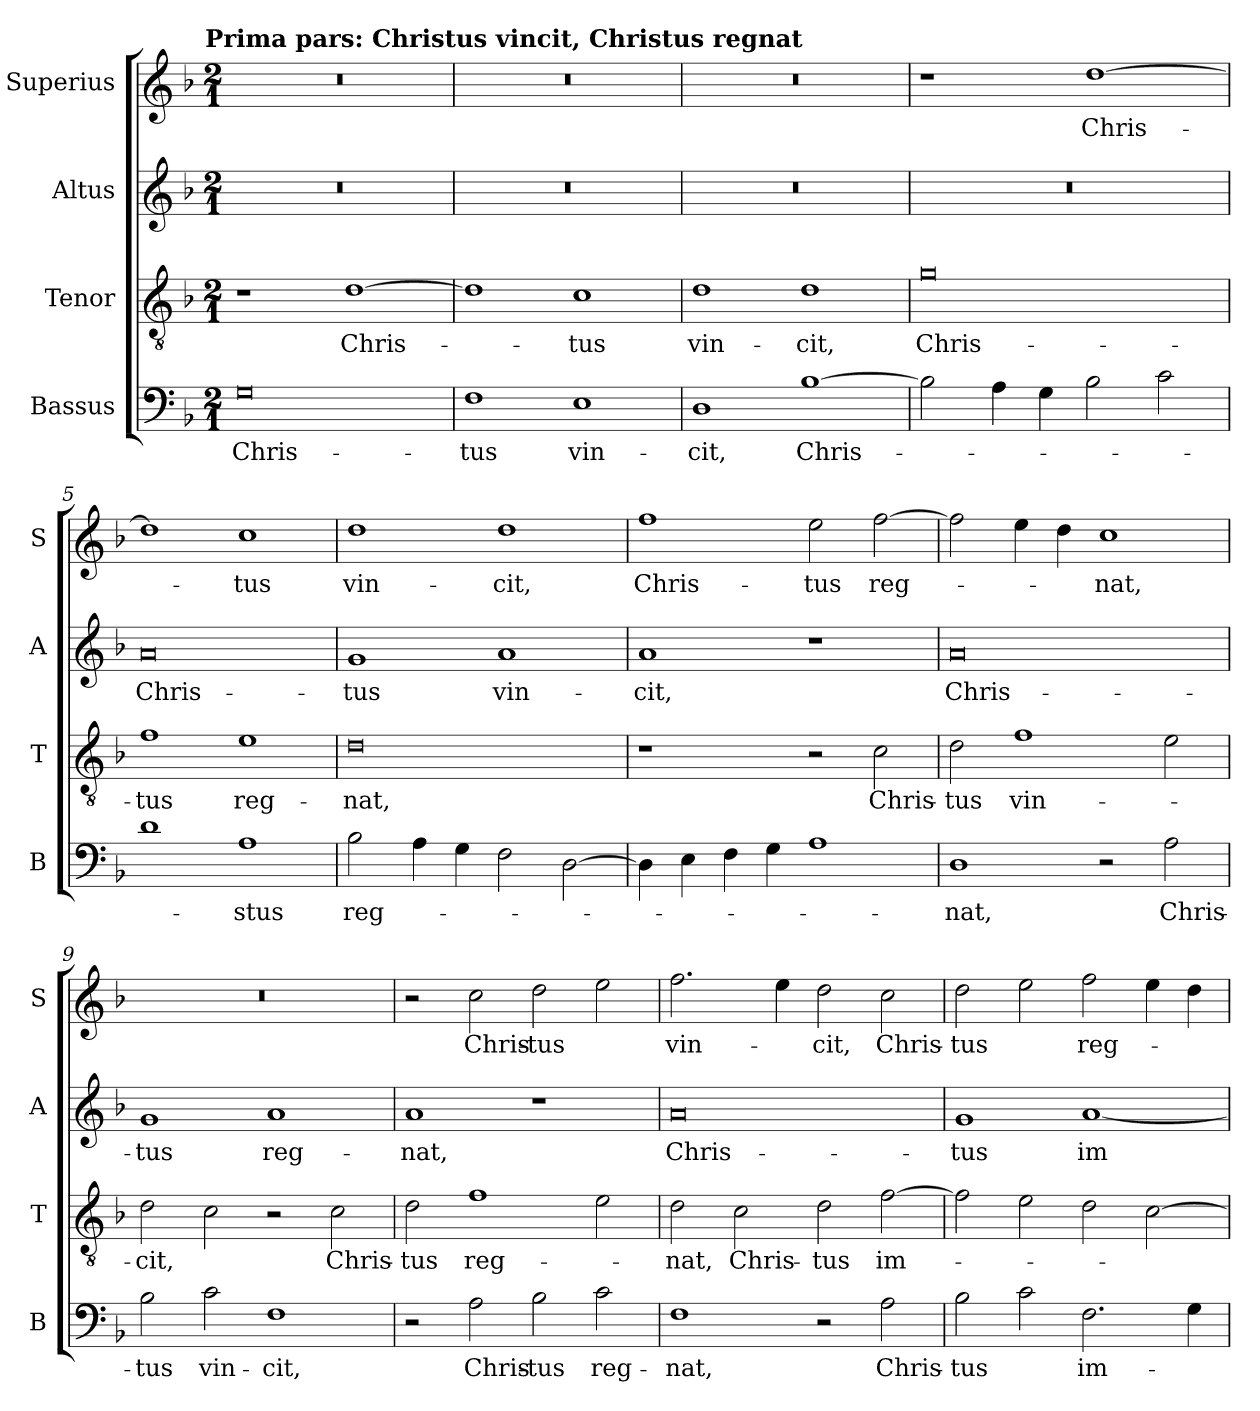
**kern	**text	**kern	**text	**kern	**text	**kern	**text
*part4	*part4	*part3	*part3	*part2	*part2	*part1	*part1
*staff4	*staff4	*staff3	*staff3	*staff2	*staff2	*staff1	*staff1
*I"Bassus	*	*I"Tenor	*	*I"Altus	*	*I"Superius	*
*I'B	*	*I'T	*	*I'A	*	*I'S	*
*clefF4	*	*clefGv2	*	*clefG2	*	*clefG2	*
*k[b-]	*	*k[b-]	*	*k[b-]	*	*k[b-]	*
*F:	*	*F:	*	*F:	*	*F:	*
!!LO:TX:omd:t=Prima pars&colon; Christus vincit, Christus regnat
*M2/1	*	*M2/1	*	*M2/1	*	*M2/1	*
=1	=1	=1	=1	=1	=1	=1	=1
0G	Chris-	1r	.	0r	.	0r	.
.	.	[1d	Chris-	.	.	.	.
=2	=2	=2	=2	=2	=2	=2	=2
1F	-tus	1d]	.	0r	.	0r	.
1E	vin-	1c	-tus	.	.	.	.
=3	=3	=3	=3	=3	=3	=3	=3
1D	-cit,	1d	vin-	0r	.	0r	.
[1B-	Chris-	1d	-cit,	.	.	.	.
=4	=4	=4	=4	=4	=4	=4	=4
2B-]	.	0g	Chris-	0r	.	1r	.
4A	.	.	.	.	.	.	.
4G	.	.	.	.	.	.	.
2B-	.	.	.	.	.	[1dd	Chris-
2c	.	.	.	.	.	.	.
=5	=5	=5	=5	=5	=5	=5	=5
1d	.	1f	-tus	0a	Chris-	1dd]	.
1A	-stus	1e	reg-	.	.	1cc	-tus
=6	=6	=6	=6	=6	=6	=6	=6
2B-	reg-	0d	-nat,	1g	-tus	1dd	vin-
4A	.	.	.	.	.	.	.
4G	.	.	.	.	.	.	.
2F	.	.	.	1a	vin-	1dd	-cit,
[2D	.	.	.	.	.	.	.
=7	=7	=7	=7	=7	=7	=7	=7
4D]	.	1r	.	1a	-cit,	1ff	Chris-
4E	.	.	.	.	.	.	.
4F	.	.	.	.	.	.	.
4G	.	.	.	.	.	.	.
1A	.	2r	.	1r	.	2ee	-tus
.	.	2c	Chris-	.	.	[2ff	reg-
=8	=8	=8	=8	=8	=8	=8	=8
1D	-nat,	2d	-tus	0a	Chris-	2ff]	.
.	.	1f	vin-	.	.	4ee	.
.	.	.	.	.	.	4dd	.
2r	.	.	.	.	.	1cc	-nat,
2A	Chris-	2e	.	.	.	.	.
=9	=9	=9	=9	=9	=9	=9	=9
2B-	-tus	2d	-cit,	1g	-tus	0r	.
2c	vin-	2c	.	.	.	.	.
1F	-cit,	2r	.	1a	reg-	.	.
.	.	2c	Chris-	.	.	.	.
=10	=10	=10	=10	=10	=10	=10	=10
2r	.	2d	-tus	1a	-nat,	2r	.
2A	Chris-	1f	reg-	.	.	2cc	Chris-
2B-	-tus	.	.	1r	.	2dd	-tus
2c	reg-	2e	.	.	.	2ee	.
=11	=11	=11	=11	=11	=11	=11	=11
1F	-nat,	2d	-nat,	0a	Chris-	2.ff	vin-
.	.	2c	Chris-	.	.	.	.
.	.	.	.	.	.	4ee	.
2r	.	2d	-tus	.	.	2dd	-cit,
2A	Chris-	[2f	im-	.	.	2cc	Chris-
=12	=12	=12	=12	=12	=12	=12	=12
2B-	-tus	2f]	.	1g	-tus	2dd	-tus
2c	.	2e	.	.	.	2ee	.
2.F	im-	2d	.	[1a	im-	2ff	reg-
.	.	[2c	.	.	.	4ee	.
4G	.	.	.	.	.	4dd	.
=	=	=	=	=	=	=	=
*-	*-	*-	*-	*-	*-	*-	*-
